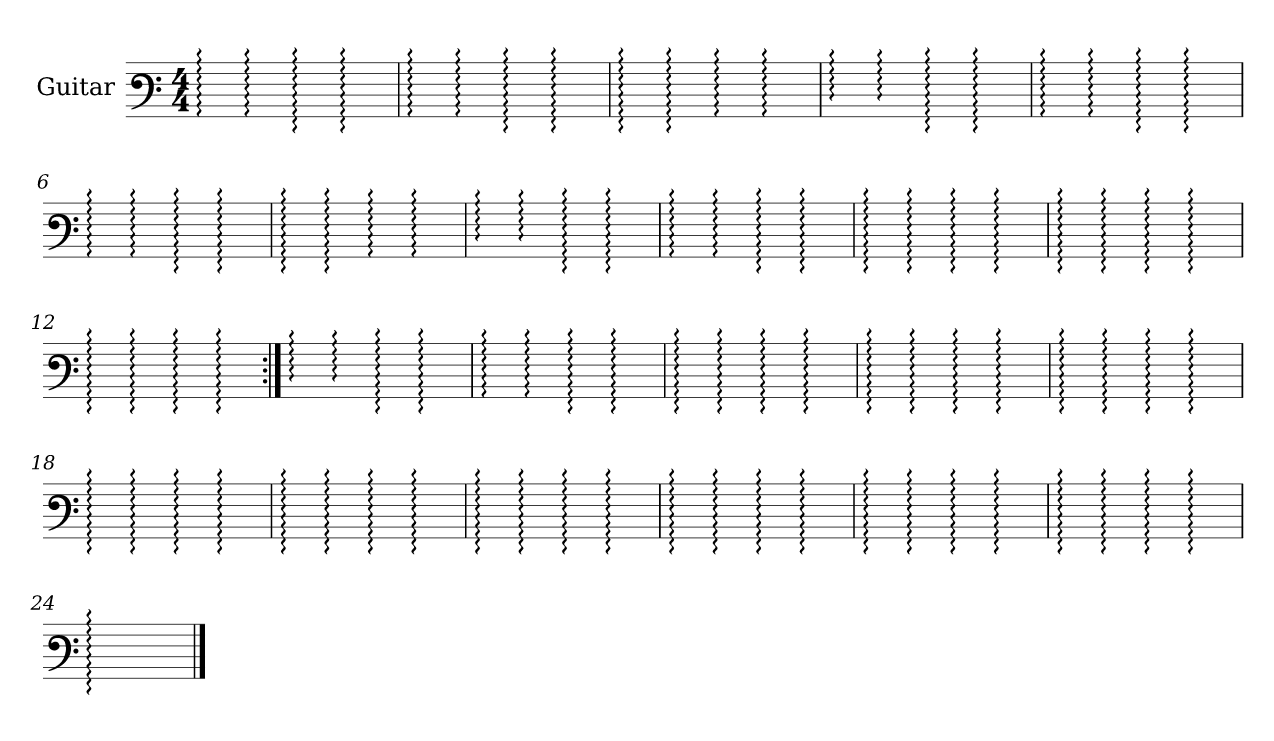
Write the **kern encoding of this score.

**kern	**text	**text
*part1	*part1	*part1
*staff1	*staff1	*staff1
*I"Guitar	*	*
*I'Guit.	*	*
*stria6	*	*
*	*	*
*k[]	*	*
*M4/4	*	*
=1	=1	=1
!	!LO:LY:b	!LO:LY:b
4AA\yy: 4D\yy: 4G\yy: 4B\yy: 4e\yy:	像我这样	像我这样
!	!LO:LY:b	!LO:LY:b
4AA\yy: 4D\yy: 4G\yy: 4B\yy: 4e\yy:	庸俗的	优秀的
!	!LO:LY:b	!LO:LY:b
4EE\yy: 4AA\yy: 4D\yy: 4G\yy: 4B\yy: 4e\yy:	人	人
4EE\yy: 4AA\yy: 4D\yy: 4G\yy: 4B\yy: 4e\yy:	.	.
=2	=2	=2
!	!LO:LY:b	!LO:LY:b
4AA\yy: 4D\yy: 4G\yy: 4B\yy: 4e\yy:	从不喜欢	本该灿烂
!	!LO:LY:b	!LO:LY:b
4AA\yy: 4D\yy: 4G\yy: 4B\yy: 4e\yy:	装深	过一
!	!LO:LY:b	!LO:LY:b
4EE\yy: 4AA\yy: 4D\yy: 4G\yy: 4B\yy: 4e\yy:	沉	生
4EE\yy: 4AA\yy: 4D\yy: 4G\yy: 4B\yy: 4e\yy:	.	.
!!LO:LB:g=z
=3	=3	=3
!	!LO:LY:b	!LO:LY:b
4EE\yy: 4AA\yy: 4D\yy: 4G\yy: 4B\yy: 4e\yy:	怎么偶尔	怎么二十
!	!LO:LY:b	!LO:LY:b
4EE\yy: 4AA\yy: 4D\yy: 4G\yy: 4B\yy: 4e\yy:	听到	多年
!	!LO:LY:b	!LO:LY:b
4AA\yy: 4D\yy: 4G\yy: 4B\yy: 4e\yy:	老歌	到头
!	!LO:LY:b	!LO:LY:b
4AA\yy: 4D\yy: 4G\yy: 4B\yy: 4e\yy:	时	来
=4	=4	=4
!	!LO:LY:b	!LO:LY:b
4D\yy: 4G\yy: 4B\yy: 4e\yy:	忽然也	还在人还
!	!LO:LY:b	!LO:LY:b
4D\yy: 4G\yy: 4B\yy: 4e\yy:	晃了	里浮
!	!LO:LY:b	!LO:LY:b
4EE\yy: 4AA\yy: 4D\yy: 4G\yy: 4B\yy: 4e\yy:	神	沉
4EE\yy: 4AA\yy: 4D\yy: 4G\yy: 4B\yy: 4e\yy:	.	.
!!LO:LB:g=z
=5	=5	=5
!	!LO:LY:b	!LO:LY:b
4AA\yy: 4D\yy: 4G\yy: 4B\yy: 4e\yy:	像我这样	像我这样
!	!LO:LY:b	!LO:LY:b
4AA\yy: 4D\yy: 4G\yy: 4B\yy: 4e\yy:	懦弱的	聪明的
!	!LO:LY:b	!LO:LY:b
4EE\yy: 4AA\yy: 4D\yy: 4G\yy: 4B\yy: 4e\yy:	人	人
4EE\yy: 4AA\yy: 4D\yy: 4G\yy: 4B\yy: 4e\yy:	.	.
=6	=6	=6
!	!LO:LY:b	!LO:LY:b
4AA\yy: 4D\yy: 4G\yy: 4B\yy: 4e\yy:	凡事都要	早就告别
!	!LO:LY:b	!LO:LY:b
4AA\yy: 4D\yy: 4G\yy: 4B\yy: 4e\yy:	留几	了单
!	!LO:LY:b	!LO:LY:b
4EE\yy: 4AA\yy: 4D\yy: 4G\yy: 4B\yy: 4e\yy:	分	纯
4EE\yy: 4AA\yy: 4D\yy: 4G\yy: 4B\yy: 4e\yy:	.	.
!!LO:LB:g=z
=7	=7	=7
!	!LO:LY:b	!LO:LY:b
4EE\yy: 4AA\yy: 4D\yy: 4G\yy: 4B\yy: 4e\yy:	怎么曾经	怎么还是
!	!LO:LY:b	!LO:LY:b
4EE\yy: 4AA\yy: 4D\yy: 4G\yy: 4B\yy: 4e\yy:	也会	用了
!	!LO:LY:b	!LO:LY:b
4AA\yy: 4D\yy: 4G\yy: 4B\yy: 4e\yy:	为了	一段
!	!LO:LY:b	!LO:LY:b
4AA\yy: 4D\yy: 4G\yy: 4B\yy: 4e\yy:	谁	情
=8	=8	=8
!	!LO:LY:b	!
4D\yy: 4G\yy: 4B\yy: 4e\yy:	去换一	.
!	!LO:LY:b	!
4D\yy: 4G\yy: 4B\yy: 4e\yy:	身伤	.
!	!LO:LY:b	!
4EE\yy: 4AA\yy: 4D\yy: 4G\yy: 4B\yy: 4e\yy:	痕	.
4EE\yy: 4AA\yy: 4D\yy: 4G\yy: 4B\yy: 4e\yy:	.	.
!!LO:PB:g=z
=9	=9	=9
!	!LO:LY:b	!
4AA\yy: 4D\yy: 4G\yy: 4B\yy: 4e\yy:	像我这样	.
!	!LO:LY:b	!
4AA\yy: 4D\yy: 4G\yy: 4B\yy: 4e\yy:	迷茫的	.
!	!LO:LY:b	!
4EE\yy: 4AA\yy: 4D\yy: 4G\yy: 4B\yy: 4e\yy:	人	.
4EE\yy: 4AA\yy: 4D\yy: 4G\yy: 4B\yy: 4e\yy:	.	.
=10	=10	=10
!	!LO:LY:b	!
4EE\yy: 4AA\yy: 4D\yy: 4G\yy: 4B\yy: 4e\yy:	像我这样	.
!	!LO:LY:b	!
4EE\yy: 4AA\yy: 4D\yy: 4G\yy: 4B\yy: 4e\yy:	寻找的	.
!	!LO:LY:b	!
4EE\yy: 4AA\yy: 4D\yy: 4G\yy: 4B\yy: 4e\yy:	人	.
4EE\yy: 4AA\yy: 4D\yy: 4G\yy: 4B\yy: 4e\yy:	.	.
!!LO:LB:g=z
=11	=11	=11
!	!LO:LY:b	!
4EE\yy: 4AA\yy: 4D\yy: 4G\yy: 4B\yy: 4e\yy:	像我这样	.
!	!LO:LY:b	!
4EE\yy: 4AA\yy: 4D\yy: 4G\yy: 4B\yy: 4e\yy:	碌碌	.
!	!LO:LY:b	!
4EE\yy: 4AA\yy: 4D\yy: 4G\yy: 4B\yy: 4e\yy:	无为的	.
!	!LO:LY:b	!
4EE\yy: 4AA\yy: 4D\yy: 4G\yy: 4B\yy: 4e\yy:	人	.
=12	=12	=12
!	!LO:LY:b	!
4EE\yy: 4AA\yy: 4D\yy: 4G\yy: 4B\yy: 4e\yy:	你还见过	.
!	!LO:LY:b	!
4EE\yy: 4AA\yy: 4D\yy: 4G\yy: 4B\yy: 4e\yy:	多少	.
!	!LO:LY:b	!
4EE\yy: 4AA\yy: 4D\yy: 4G\yy: 4B\yy: 4e\yy:	人	.
4EE\yy: 4AA\yy: 4D\yy: 4G\yy: 4B\yy: 4e\yy:	.	.
!!LO:LB:g=z
=13:|!	=13:|!	=13:|!
!	!LO:LY:b	!
4D\yy: 4G\yy: 4B\yy: 4e\yy:	想过奋	.
!	!LO:LY:b	!
4D\yy: 4G\yy: 4B\yy: 4e\yy:	不顾	.
!	!LO:LY:b	!
4EE\yy: 4AA\yy: 4D\yy: 4G\yy: 4B\yy: 4e\yy:	身	.
4EE\yy: 4AA\yy: 4D\yy: 4G\yy: 4B\yy: 4e\yy:	.	.
=14	=14	=14
!	!LO:LY:b	!
4AA\yy: 4D\yy: 4G\yy: 4B\yy: 4e\yy:	像我这样	.
!	!LO:LY:b	!
4AA\yy: 4D\yy: 4G\yy: 4B\yy: 4e\yy:	迷茫的	.
!	!LO:LY:b	!
4EE\yy: 4AA\yy: 4D\yy: 4G\yy: 4B\yy: 4e\yy:	人	.
4EE\yy: 4AA\yy: 4D\yy: 4G\yy: 4B\yy: 4e\yy:	.	.
!!LO:LB:g=z
=15	=15	=15
!	!LO:LY:b	!
4EE\yy: 4AA\yy: 4D\yy: 4G\yy: 4B\yy: 4e\yy:	像我这样	.
!	!LO:LY:b	!
4EE\yy: 4AA\yy: 4D\yy: 4G\yy: 4B\yy: 4e\yy:	寻找的	.
!	!LO:LY:b	!
4EE\yy: 4AA\yy: 4D\yy: 4G\yy: 4B\yy: 4e\yy:	人	.
4EE\yy: 4AA\yy: 4D\yy: 4G\yy: 4B\yy: 4e\yy:	.	.
=16	=16	=16
!	!LO:LY:b	!
4EE\yy: 4AA\yy: 4D\yy: 4G\yy: 4B\yy: 4e\yy:	像我这样	.
!	!LO:LY:b	!
4EE\yy: 4AA\yy: 4D\yy: 4G\yy: 4B\yy: 4e\yy:	碌碌	.
!	!LO:LY:b	!
4EE\yy: 4AA\yy: 4D\yy: 4G\yy: 4B\yy: 4e\yy:	无为的	.
!	!LO:LY:b	!
4EE\yy: 4AA\yy: 4D\yy: 4G\yy: 4B\yy: 4e\yy:	人	.
!!LO:LB:g=z
=17	=17	=17
!	!LO:LY:b	!
4EE\yy: 4AA\yy: 4D\yy: 4G\yy: 4B\yy: 4e\yy:	你还见过	.
!	!LO:LY:b	!
4EE\yy: 4AA\yy: 4D\yy: 4G\yy: 4B\yy: 4e\yy:	多少	.
!	!LO:LY:b	!
4EE\yy: 4AA\yy: 4D\yy: 4G\yy: 4B\yy: 4e\yy:	人	.
4EE\yy: 4AA\yy: 4D\yy: 4G\yy: 4B\yy: 4e\yy:	.	.
=18	=18	=18
!	!LO:LY:b	!
4EE\yy: 4AA\yy: 4D\yy: 4G\yy: 4B\yy: 4e\yy:	像我这样	.
!	!LO:LY:b	!
4EE\yy: 4AA\yy: 4D\yy: 4G\yy: 4B\yy: 4e\yy:	孤单的	.
!	!LO:LY:b	!
4EE\yy: 4AA\yy: 4D\yy: 4G\yy: 4B\yy: 4e\yy:	人	.
4EE\yy: 4AA\yy: 4D\yy: 4G\yy: 4B\yy: 4e\yy:	.	.
!!LO:PB:g=z
=19	=19	=19
!	!LO:LY:b	!
4EE\yy: 4AA\yy: 4D\yy: 4G\yy: 4B\yy: 4e\yy:	像我这样	.
!	!LO:LY:b	!
4EE\yy: 4AA\yy: 4D\yy: 4G\yy: 4B\yy: 4e\yy:	傻的	.
!	!LO:LY:b	!
4EE\yy: 4AA\yy: 4D\yy: 4G\yy: 4B\yy: 4e\yy:	人	.
4EE\yy: 4AA\yy: 4D\yy: 4G\yy: 4B\yy: 4e\yy:	.	.
=20	=20	=20
!	!LO:LY:b	!
4EE\yy: 4AA\yy: 4D\yy: 4G\yy: 4B\yy: 4e\yy:	像我这样	.
!	!LO:LY:b	!
4EE\yy: 4AA\yy: 4D\yy: 4G\yy: 4B\yy: 4e\yy:	不甘	.
!	!LO:LY:b	!
4EE\yy: 4AA\yy: 4D\yy: 4G\yy: 4B\yy: 4e\yy:	平凡的	.
!	!LO:LY:b	!
4EE\yy: 4AA\yy: 4D\yy: 4G\yy: 4B\yy: 4e\yy:	人	.
!!LO:LB:g=z
=21	=21	=21
!	!LO:LY:b	!
4EE\yy: 4AA\yy: 4D\yy: 4G\yy: 4B\yy: 4e\yy:	世界上有	.
!	!LO:LY:b	!
4EE\yy: 4AA\yy: 4D\yy: 4G\yy: 4B\yy: 4e\yy:	多少	.
!	!LO:LY:b	!
4EE\yy: 4AA\yy: 4D\yy: 4G\yy: 4B\yy: 4e\yy:	人	.
4EE\yy: 4AA\yy: 4D\yy: 4G\yy: 4B\yy: 4e\yy:	.	.
=22	=22	=22
!	!LO:LY:b	!
4EE\yy: 4AA\yy: 4D\yy: 4G\yy: 4B\yy: 4e\yy:	像我这样	.
!	!LO:LY:b	!
4EE\yy: 4AA\yy: 4D\yy: 4G\yy: 4B\yy: 4e\yy:	莫名	.
!	!LO:LY:b	!
4EE\yy: 4AA\yy: 4D\yy: 4G\yy: 4B\yy: 4e\yy:	其妙的	.
!	!LO:LY:b	!
4EE\yy: 4AA\yy: 4D\yy: 4G\yy: 4B\yy: 4e\yy:	人	.
!!LO:LB:g=z
=23	=23	=23
!	!LO:LY:b	!
4EE\yy: 4AA\yy: 4D\yy: 4G\yy: 4B\yy: 4e\yy:	会不会有	.
!	!LO:LY:b	!
4EE\yy: 4AA\yy: 4D\yy: 4G\yy: 4B\yy: 4e\yy:	人	.
4EE\yy: 4AA\yy: 4D\yy: 4G\yy: 4B\yy: 4e\yy:	.	.
!	!LO:LY:b	!
4EE\yy: 4AA\yy: 4D\yy: 4G\yy: 4B\yy: 4e\yy:	心	.
=24	=24	=24
!	!LO:LY:b	!
1EEyy: 1AAyy: 1Dyy: 1Gyy: 1Byy: 1eyy:	疼	.
==	==	==
*-	*-	*-
